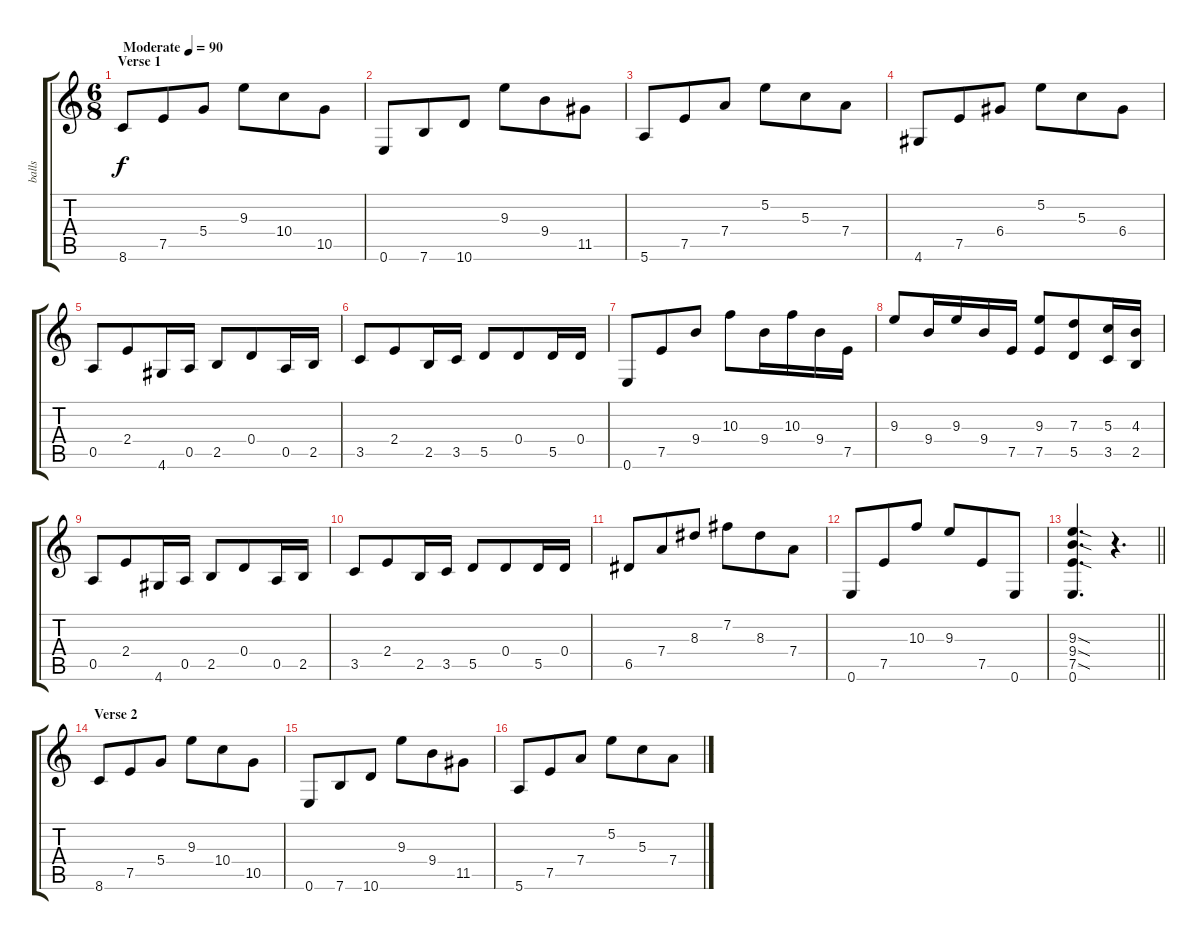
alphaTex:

\track ("balls" "balls") {instrument distortionguitar}
\staff {score tabs}
\tuning (E4 B3 G3 D3 A2 E2) {hide}
\ts (6 8)
\section ("" "Verse 1")
\tempo (90 "Moderate")
\clef g2
\ks c
8.6.8{dy f instrument distortionguitar} 7.5.8 5.4.8 9.3.8 10.4.8 10.5.8 |
0.6.8 7.6.8 10.6.8 9.3.8 9.4.8 11.5.8 |
5.6.8 7.5.8 7.4.8 5.2.8 5.3.8 7.4.8 |
4.6.8 7.5.8 6.4.8 5.2.8 5.3.8 6.4.8 |
0.5.8 2.4.8 4.6.16 0.5.16 2.5.8 0.4.8 0.5.16 2.5.16 |
3.5.8 2.4.8 2.5.16 3.5.16 5.5.8 0.4.8 5.5.16 0.4.16 |
0.6.8 7.5.8 9.4.8 10.3.8 9.4.16 10.3.16 9.4.16 7.5.16 |
9.3.8 9.4.16 9.3.16 9.4.16 7.5.16 (9.3 7.5).8 (7.3 5.5).8 (5.3 3.5).16 (4.3 2.5).16 |
0.5.8 2.4.8 4.6.16 0.5.16 2.5.8 0.4.8 0.5.16 2.5.16 |
3.5.8 2.4.8 2.5.16 3.5.16 5.5.8 0.4.8 5.5.16 0.4.16 |
6.5.8 7.4.8 8.3.8 7.2.8 8.3.8 7.4.8 |
0.6.8 7.5.8 10.3.8 9.3.8 7.5.8 0.6.8 |
\barLineRight lightlight
(9.3{sod} 9.4{sod} 7.5{sod} 0.6).4{d} r.4{d} |
\section ("" "Verse 2")
8.6.8 7.5.8 5.4.8 9.3.8 10.4.8 10.5.8 |
0.6.8 7.6.8 10.6.8 9.3.8 9.4.8 11.5.8 |
5.6.8 7.5.8 7.4.8 5.2.8 5.3.8 7.4.8
